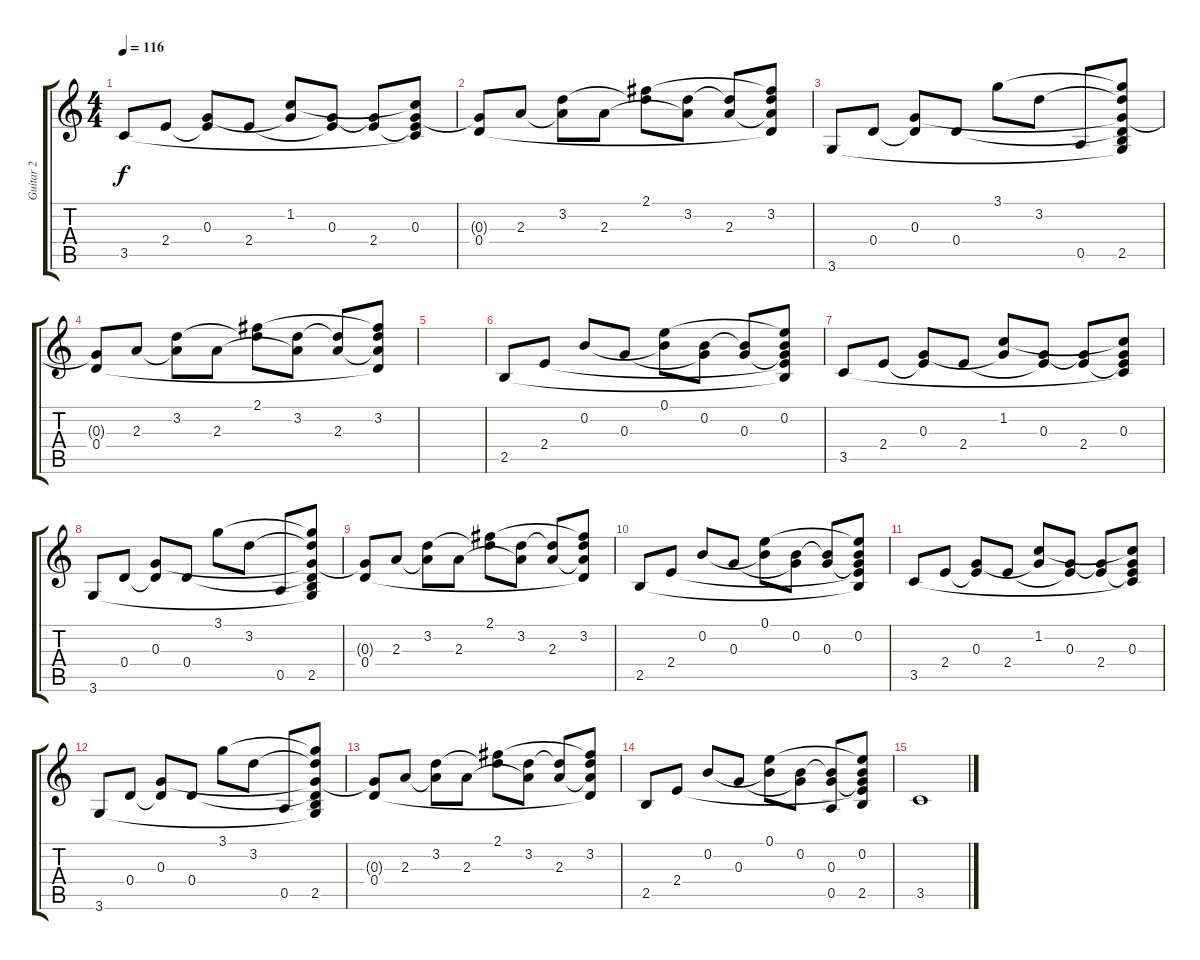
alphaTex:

\track ("Guitar 2" "Guitar 2") {instrument acousticguitarsteel}
\staff {score tabs}
\tuning (E4 B3 G3 D3 A2 E2) {hide}
\ts (4 4)
\tempo 116
\clef g2
\ks c
3.5.8{dy f} 2.4.8 (0.3 2.4{t}).8 2.4.8 (1.2 0.3{t}).8 (0.3 2.4{t}).8 (0.3{t} 2.4).8 (1.2{t} 0.3 2.4{t} 3.5{t}).8 |
(0.3{t} 0.4).8 2.3.8 (3.2 2.3{t}).8 2.3.8 (2.1 3.2{t}).8 (3.2 2.3{t}).8 (3.2{t} 2.3).8 (2.1{t} 3.2 2.3{t} 0.4{t}).8 |
3.6.8 0.4.8 (0.3 0.4{t}).8 0.4.8 3.1.8 3.2.8 0.5.8 (3.1{t} 3.2{t} 0.3{t} 0.4{t} 2.5 3.6{t}).8 |
(0.3{t} 0.4).8 2.3.8 (3.2 2.3{t}).8 2.3.8 (2.1 3.2{t}).8 (3.2 2.3{t}).8 (3.2{t} 2.3).8 (2.1{t} 3.2 2.3{t} 0.4{t}).8 |
|
2.5.8 2.4.8 0.2.8 0.3.8 (0.1 0.2{t}).8 (0.2 0.3{t}).8 (0.2{t} 0.3).8 (0.1{t} 0.2 0.3{t} 2.4{t} 2.5{t}).8 |
3.5.8 2.4.8 (0.3 2.4{t}).8 2.4.8 (1.2 0.3{t}).8 (0.3 2.4{t}).8 (0.3{t} 2.4).8 (1.2{t} 0.3 2.4{t} 3.5{t}).8 |
3.6.8 0.4.8 (0.3 0.4{t}).8 0.4.8 3.1.8 3.2.8 0.5.8 (3.1{t} 3.2{t} 0.3{t} 0.4{t} 2.5 3.6{t}).8 |
(0.3{t} 0.4).8 2.3.8 (3.2 2.3{t}).8 2.3.8 (2.1 3.2{t}).8 (3.2 2.3{t}).8 (3.2{t} 2.3).8 (2.1{t} 3.2 2.3{t} 0.4{t}).8 |
2.5.8 2.4.8 0.2.8 0.3.8 (0.1 0.2{t}).8 (0.2 0.3{t}).8 (0.2{t} 0.3).8 (0.1{t} 0.2 0.3{t} 2.4{t} 2.5{t}).8 |
3.5.8 2.4.8 (0.3 2.4{t}).8 2.4.8 (1.2 0.3{t}).8 (0.3 2.4{t}).8 (0.3{t} 2.4).8 (1.2{t} 0.3 2.4{t} 3.5{t}).8 |
3.6.8 0.4.8 (0.3 0.4{t}).8 0.4.8 3.1.8 3.2.8 0.5.8 (3.1{t} 3.2{t} 0.3{t} 0.4{t} 2.5 3.6{t}).8 |
(0.3{t} 0.4).8 2.3.8 (3.2 2.3{t}).8 2.3.8 (2.1 3.2{t}).8 (3.2 2.3{t}).8 (3.2{t} 2.3).8 (2.1{t} 3.2 2.3{t} 0.4{t}).8 |
2.5.8 2.4.8 0.2.8 0.3.8 (0.1 0.2{t}).8 (0.2 0.3{t}).8 (0.2{t} 0.3 0.5).8 (0.1{t} 0.2 0.3{t} 2.4{t} 2.5).8 |
3.5.1
